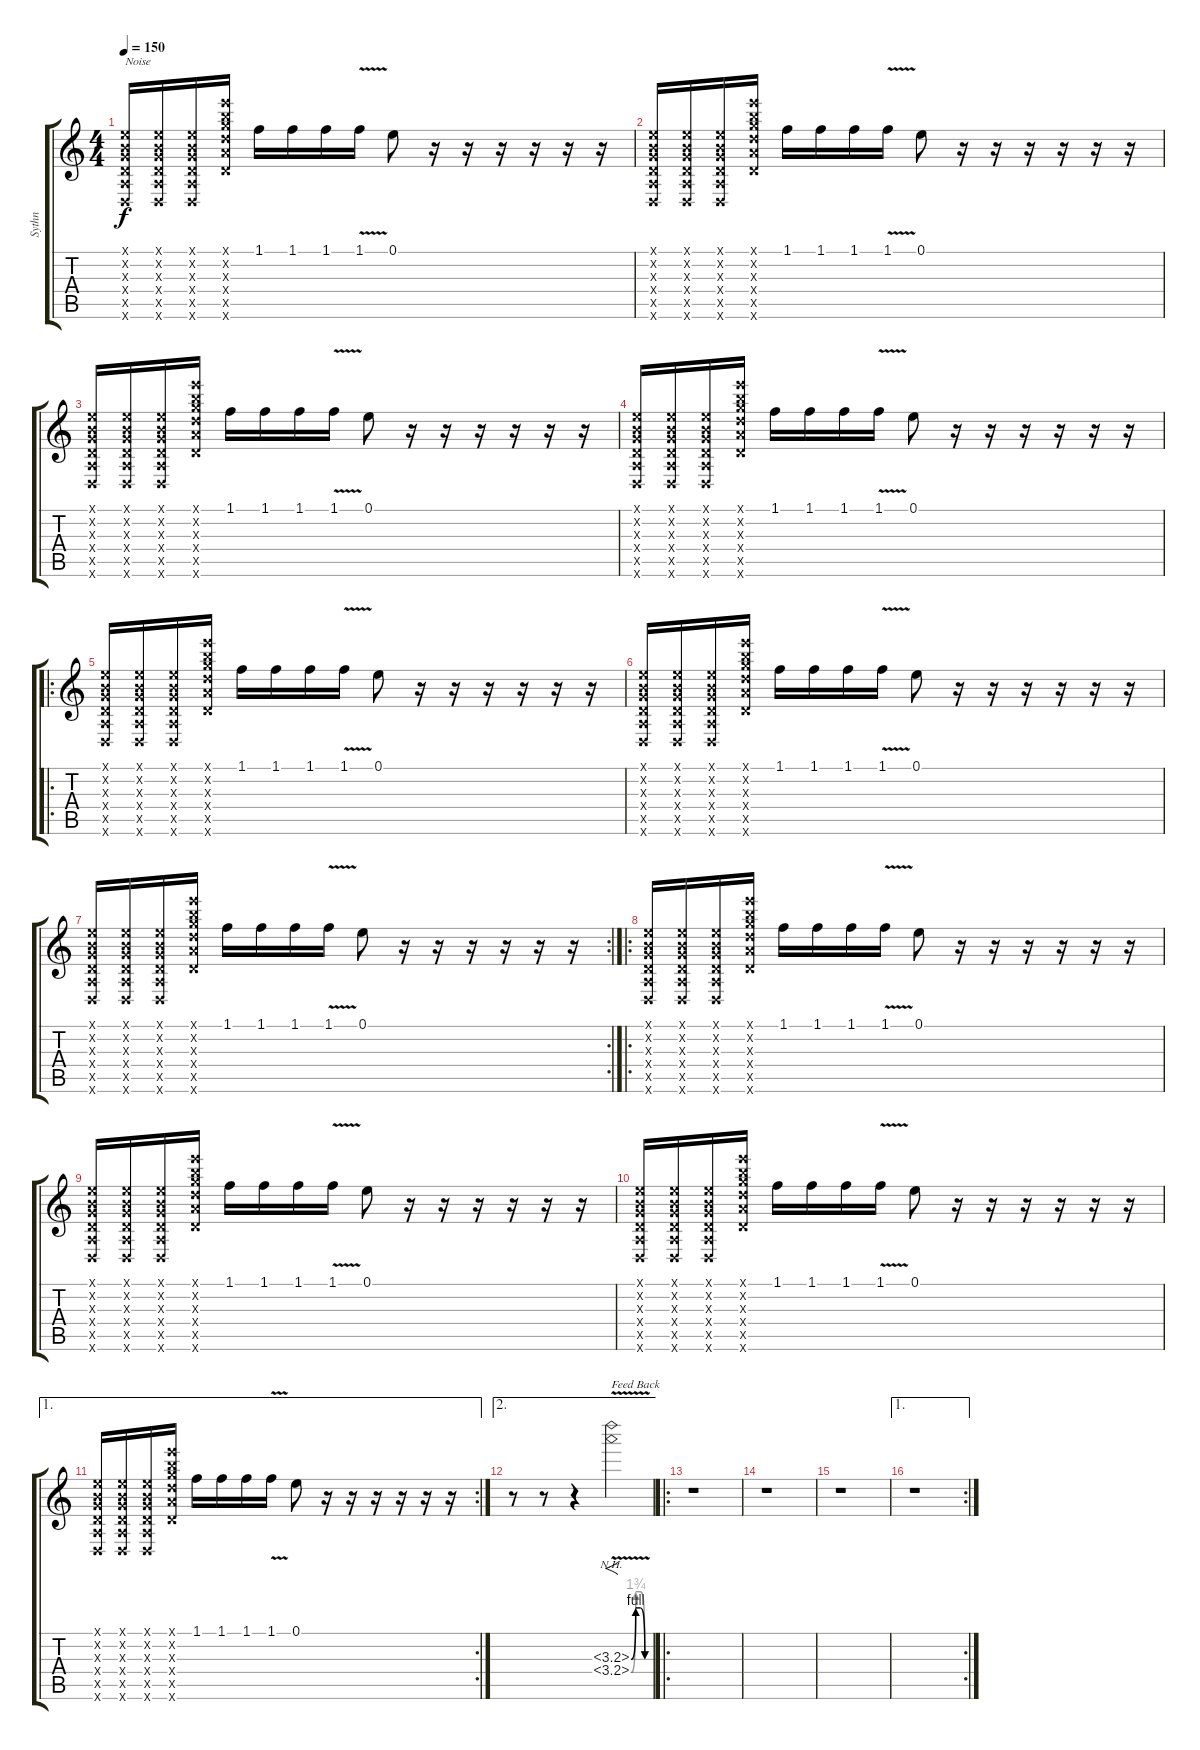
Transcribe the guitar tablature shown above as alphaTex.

\track ("Sythn" "Sythn") {instrument overdrivenguitar}
\staff {score tabs}
\tuning (E4 B3 G3 D3 A2 D2) {hide}
\ts (4 4)
\tempo 150
\clef g2
\ks c
(0.1{x} 0.2{x} 0.3{x} 0.4{x} 0.5{x} 0.6{x}).16{txt "Noise" dy f instrument birdtweet} (0.1{x} 0.2{x} 0.3{x} 0.4{x} 0.5{x} 0.6{x}).16 (0.1{x} 0.2{x} 0.3{x} 0.4{x} 0.5{x} 0.6{x}).16 (12.1{x} 12.2{x} 12.3{x} 12.4{x} 12.5{x} 12.6{x}).16 1.1.16 1.1.16 1.1.16 1.1{v}.16 0.1.8 r.16 r.16 r.16 r.16 r.16 r.16 |
(0.1{x} 0.2{x} 0.3{x} 0.4{x} 0.5{x} 0.6{x}).16 (0.1{x} 0.2{x} 0.3{x} 0.4{x} 0.5{x} 0.6{x}).16 (0.1{x} 0.2{x} 0.3{x} 0.4{x} 0.5{x} 0.6{x}).16 (12.1{x} 12.2{x} 12.3{x} 12.4{x} 12.5{x} 12.6{x}).16 1.1.16 1.1.16 1.1.16 1.1{v}.16 0.1.8 r.16 r.16 r.16 r.16 r.16 r.16 |
(0.1{x} 0.2{x} 0.3{x} 0.4{x} 0.5{x} 0.6{x}).16 (0.1{x} 0.2{x} 0.3{x} 0.4{x} 0.5{x} 0.6{x}).16 (0.1{x} 0.2{x} 0.3{x} 0.4{x} 0.5{x} 0.6{x}).16 (12.1{x} 12.2{x} 12.3{x} 12.4{x} 12.5{x} 12.6{x}).16 1.1.16 1.1.16 1.1.16 1.1{v}.16 0.1.8 r.16 r.16 r.16 r.16 r.16 r.16 |
(0.1{x} 0.2{x} 0.3{x} 0.4{x} 0.5{x} 0.6{x}).16 (0.1{x} 0.2{x} 0.3{x} 0.4{x} 0.5{x} 0.6{x}).16 (0.1{x} 0.2{x} 0.3{x} 0.4{x} 0.5{x} 0.6{x}).16 (12.1{x} 12.2{x} 12.3{x} 12.4{x} 12.5{x} 12.6{x}).16 1.1.16 1.1.16 1.1.16 1.1{v}.16 0.1.8 r.16 r.16 r.16 r.16 r.16 r.16 |
\ro
(0.1{x} 0.2{x} 0.3{x} 0.4{x} 0.5{x} 0.6{x}).16{volume 8 instrument birdtweet} (0.1{x} 0.2{x} 0.3{x} 0.4{x} 0.5{x} 0.6{x}).16 (0.1{x} 0.2{x} 0.3{x} 0.4{x} 0.5{x} 0.6{x}).16 (12.1{x} 12.2{x} 12.3{x} 12.4{x} 12.5{x} 12.6{x}).16 1.1.16 1.1.16 1.1.16 1.1{v}.16 0.1.8 r.16 r.16 r.16 r.16 r.16 r.16 |
(0.1{x} 0.2{x} 0.3{x} 0.4{x} 0.5{x} 0.6{x}).16 (0.1{x} 0.2{x} 0.3{x} 0.4{x} 0.5{x} 0.6{x}).16 (0.1{x} 0.2{x} 0.3{x} 0.4{x} 0.5{x} 0.6{x}).16 (12.1{x} 12.2{x} 12.3{x} 12.4{x} 12.5{x} 12.6{x}).16 1.1.16 1.1.16 1.1.16 1.1{v}.16 0.1.8 r.16 r.16 r.16 r.16 r.16 r.16 |
\rc 2
(0.1{x} 0.2{x} 0.3{x} 0.4{x} 0.5{x} 0.6{x}).16 (0.1{x} 0.2{x} 0.3{x} 0.4{x} 0.5{x} 0.6{x}).16 (0.1{x} 0.2{x} 0.3{x} 0.4{x} 0.5{x} 0.6{x}).16 (12.1{x} 12.2{x} 12.3{x} 12.4{x} 12.5{x} 12.6{x}).16 1.1.16 1.1.16 1.1.16 1.1{v}.16 0.1.8 r.16 r.16 r.16 r.16 r.16 r.16 |
\ro
(0.1{x} 0.2{x} 0.3{x} 0.4{x} 0.5{x} 0.6{x}).16 (0.1{x} 0.2{x} 0.3{x} 0.4{x} 0.5{x} 0.6{x}).16 (0.1{x} 0.2{x} 0.3{x} 0.4{x} 0.5{x} 0.6{x}).16 (12.1{x} 12.2{x} 12.3{x} 12.4{x} 12.5{x} 12.6{x}).16 1.1.16 1.1.16 1.1.16 1.1{v}.16 0.1.8 r.16 r.16 r.16 r.16 r.16 r.16 |
(0.1{x} 0.2{x} 0.3{x} 0.4{x} 0.5{x} 0.6{x}).16 (0.1{x} 0.2{x} 0.3{x} 0.4{x} 0.5{x} 0.6{x}).16 (0.1{x} 0.2{x} 0.3{x} 0.4{x} 0.5{x} 0.6{x}).16 (12.1{x} 12.2{x} 12.3{x} 12.4{x} 12.5{x} 12.6{x}).16 1.1.16 1.1.16 1.1.16 1.1{v}.16 0.1.8 r.16 r.16 r.16 r.16 r.16 r.16 |
(0.1{x} 0.2{x} 0.3{x} 0.4{x} 0.5{x} 0.6{x}).16 (0.1{x} 0.2{x} 0.3{x} 0.4{x} 0.5{x} 0.6{x}).16 (0.1{x} 0.2{x} 0.3{x} 0.4{x} 0.5{x} 0.6{x}).16 (12.1{x} 12.2{x} 12.3{x} 12.4{x} 12.5{x} 12.6{x}).16 1.1.16 1.1.16 1.1.16 1.1{v}.16 0.1.8 r.16 r.16 r.16 r.16 r.16 r.16 |
\ae 1
\rc 2
(0.1{x} 0.2{x} 0.3{x} 0.4{x} 0.5{x} 0.6{x}).16 (0.1{x} 0.2{x} 0.3{x} 0.4{x} 0.5{x} 0.6{x}).16 (0.1{x} 0.2{x} 0.3{x} 0.4{x} 0.5{x} 0.6{x}).16 (12.1{x} 12.2{x} 12.3{x} 12.4{x} 12.5{x} 12.6{x}).16 1.1.16 1.1.16 1.1.16 1.1{v}.16 0.1.8 r.16 r.16 r.16 r.16 r.16 r.16 |
\ae 2
r.8 r.8 r.4{volume 16 instrument overdrivenguitar} (3.3{be (custom 0 0 15 4 30 4 45 0 60 0) nh v} 3.4{be (custom 0 0 15 7 30 7 45 0 60 0) nh v}).2{f txt "Feed Back"} |
\ro
r.1 |
r.1 |
r.1 |
\ae 1
\rc 2
r.1
